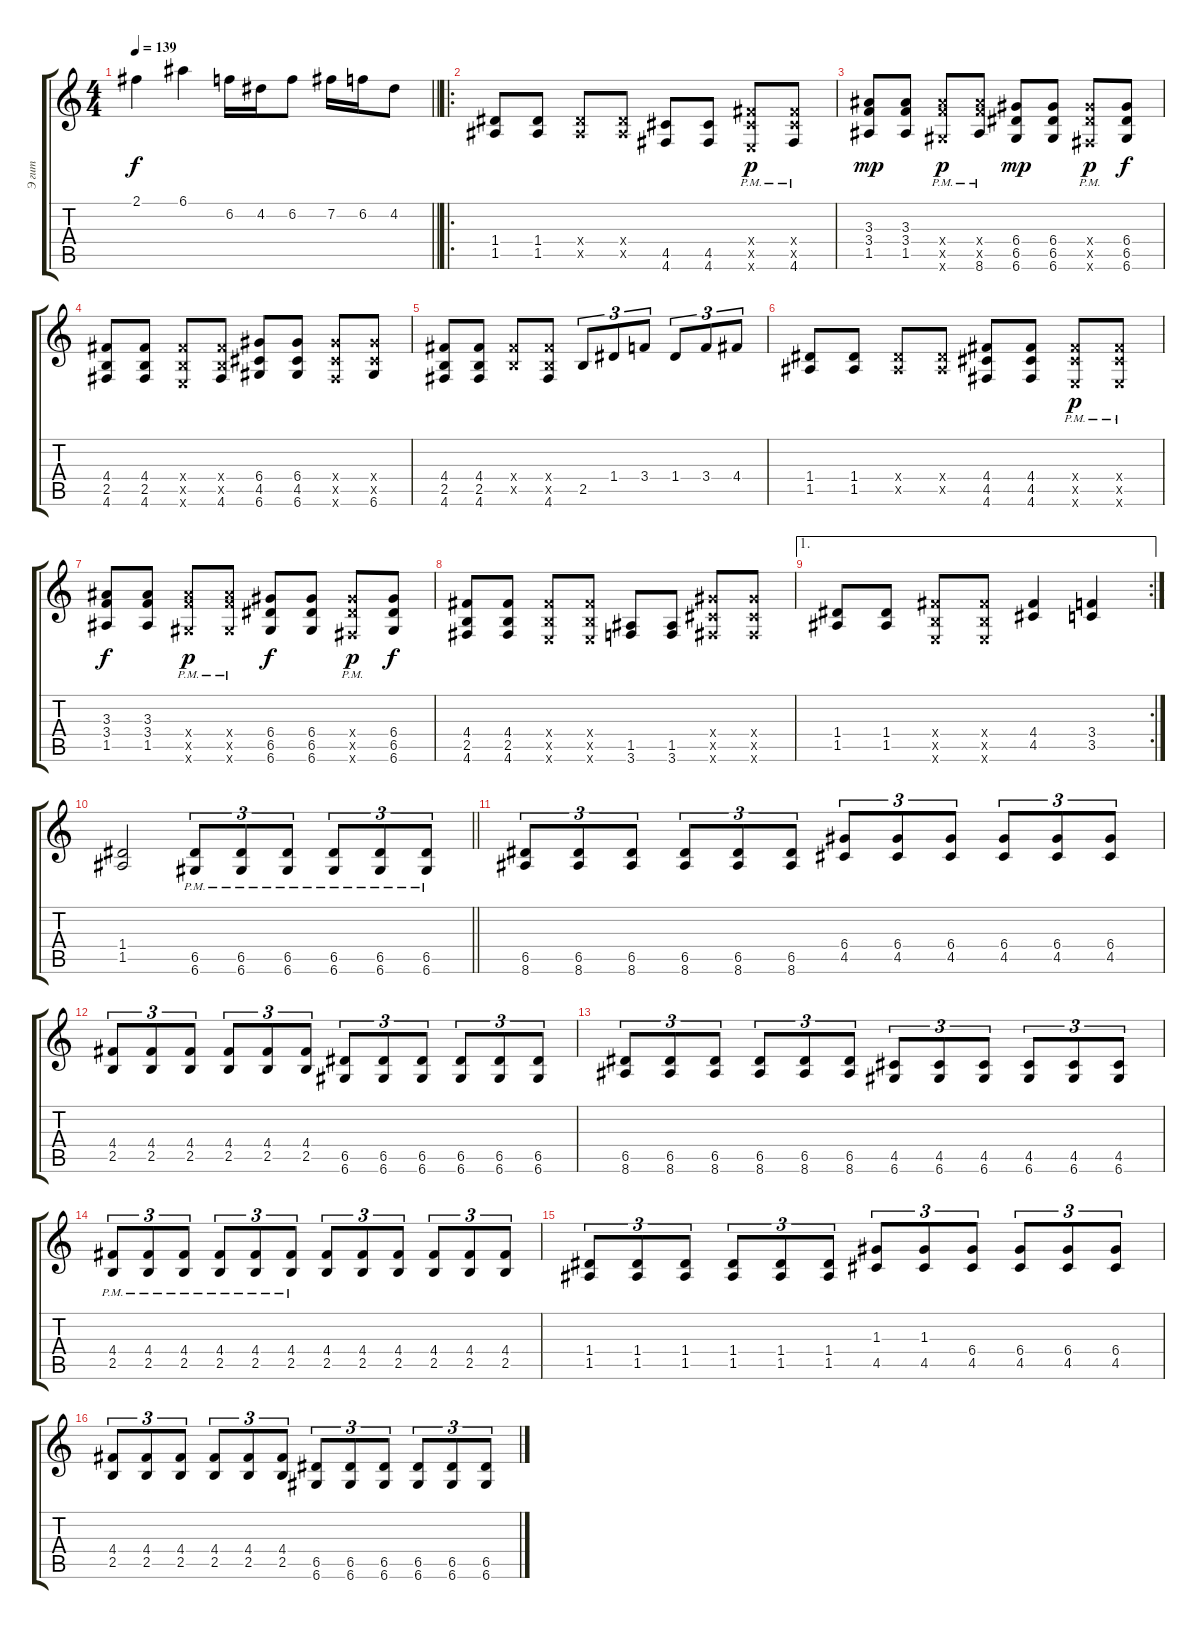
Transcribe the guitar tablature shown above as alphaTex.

\track ("Э гит" "Э гит") {instrument distortionguitar}
\staff {score tabs}
\tuning (E4 B3 G3 D3 A2 D2) {hide}
\ts (4 4)
\tempo 139
\clef g2
\barLineRight lightlight
\ks c
2.1.4{dy f} 6.1.4 6.2.16 4.2.16 6.2.8 7.2.16 6.2.16 4.2.8 |
\ro
(1.4 1.5).8 (1.4 1.5).8 (1.4{x} 1.5{x}).8 (1.4{x} 1.5{x}).8 (4.5 4.6).8 (4.5 4.6).8 (4.4{x} 4.5{pm x} 2.6{x}).8{dy p} (4.4{x} 4.5{pm x} 4.6).8 |
(3.3 3.4 1.5).8{dy mp} (3.3 3.4 1.5).8 (8.4{x} 8.5{pm x} 6.6{x}).8{dy p} (8.4{x} 8.5{pm x} 8.6).8 (6.4 6.5 6.6).8{dy mp} (6.4 6.5 6.6).8 (6.4{x} 6.5{pm x} 4.6{x}).8{dy p} (6.4 6.5 6.6).8{dy f} |
(4.4 2.5 4.6).8 (4.4 2.5 4.6).8 (4.4{x} 2.5{x} 2.6{x}).8 (4.4{x} 2.5{x} 4.6).8 (6.4 4.5 6.6).8 (6.4 4.5 6.6).8 (6.4{x} 4.5{x} 4.6{x}).8 (6.4{x} 4.5{x} 6.6).8 |
(4.4 2.5 4.6).8 (4.4 2.5 4.6).8 (4.4{x} 2.5{x}).8 (4.4{x} 2.5{x} 4.6).8 2.5.8{tu (3 2)} 1.4.8{tu (3 2)} 3.4.8{tu (3 2)} 1.4.8{tu (3 2)} 3.4.8{tu (3 2)} 4.4.8{tu (3 2)} |
(1.4 1.5).8 (1.4 1.5).8 (1.4{x} 1.5{x}).8 (1.4{x} 1.5{x}).8 (4.4 4.5 4.6).8 (4.4 4.5 4.6).8 (4.4{x} 4.5{pm x} 2.6{x}).8{dy p} (4.4{x} 4.5{pm x} 2.6{x}).8 |
(3.3 3.4 1.5).8{dy f} (3.3 3.4 1.5).8 (8.4{x} 8.5{pm x} 6.6{x}).8{dy p} (8.4{x} 8.5{pm x} 6.6{x}).8 (6.4 6.5 6.6).8{dy f} (6.4 6.5 6.6).8 (6.4{x} 6.5{pm x} 4.6{x}).8{dy p} (6.4 6.5 6.6).8{dy f} |
(4.4 2.5 4.6).8 (4.4 2.5 4.6).8 (4.4{x} 2.5{x} 2.6{x}).8 (4.4{x} 2.5{x} 2.6{x}).8 (1.5 3.6).8 (1.5 3.6).8 (6.4{x} 4.5{x} 4.6{x}).8 (6.4{x} 4.5{x} 4.6{x}).8 |
\ae 1
\rc 2
(1.4 1.5).8 (1.4 1.5).8 (4.4{x} 2.5{x} 2.6{x}).8 (4.4{x} 2.5{x} 2.6{x}).8 (4.4 4.5).4 (3.4 3.5).4 |
\barLineRight lightlight
(1.4 1.5).2 (6.5{pm} 6.6{pm}).8{tu (3 2)} (6.5{pm} 6.6{pm}).8{tu (3 2)} (6.5{pm} 6.6{pm}).8{tu (3 2)} (6.5{pm} 6.6{pm}).8{tu (3 2)} (6.5{pm} 6.6{pm}).8{tu (3 2)} (6.5{pm} 6.6{pm}).8{tu (3 2)} |
(6.5 8.6).8{tu (3 2)} (6.5 8.6).8{tu (3 2)} (6.5 8.6).8{tu (3 2)} (6.5 8.6).8{tu (3 2)} (6.5 8.6).8{tu (3 2)} (6.5 8.6).8{tu (3 2)} (6.4 4.5).8{tu (3 2)} (6.4 4.5).8{tu (3 2)} (6.4 4.5).8{tu (3 2)} (6.4 4.5).8{tu (3 2)} (6.4 4.5).8{tu (3 2)} (6.4 4.5).8{tu (3 2)} |
(4.4 2.5).8{tu (3 2)} (4.4 2.5).8{tu (3 2)} (4.4 2.5).8{tu (3 2)} (4.4 2.5).8{tu (3 2)} (4.4 2.5).8{tu (3 2)} (4.4 2.5).8{tu (3 2)} (6.5 6.6).8{tu (3 2)} (6.5 6.6).8{tu (3 2)} (6.5 6.6).8{tu (3 2)} (6.5 6.6).8{tu (3 2)} (6.5 6.6).8{tu (3 2)} (6.5 6.6).8{tu (3 2)} |
(6.5 8.6).8{tu (3 2)} (6.5 8.6).8{tu (3 2)} (6.5 8.6).8{tu (3 2)} (6.5 8.6).8{tu (3 2)} (6.5 8.6).8{tu (3 2)} (6.5 8.6).8{tu (3 2)} (4.5 6.6).8{tu (3 2)} (4.5 6.6).8{tu (3 2)} (4.5 6.6).8{tu (3 2)} (4.5 6.6).8{tu (3 2)} (4.5 6.6).8{tu (3 2)} (4.5 6.6).8{tu (3 2)} |
(4.4{pm} 2.5{pm}).8{tu (3 2)} (4.4{pm} 2.5{pm}).8{tu (3 2)} (4.4{pm} 2.5{pm}).8{tu (3 2)} (4.4{pm} 2.5{pm}).8{tu (3 2)} (4.4{pm} 2.5{pm}).8{tu (3 2)} (4.4{pm} 2.5{pm}).8{tu (3 2)} (4.4 2.5).8{tu (3 2)} (4.4 2.5).8{tu (3 2)} (4.4 2.5).8{tu (3 2)} (4.4 2.5).8{tu (3 2)} (4.4 2.5).8{tu (3 2)} (4.4 2.5).8{tu (3 2)} |
(1.4 1.5).8{tu (3 2)} (1.4 1.5).8{tu (3 2)} (1.4 1.5).8{tu (3 2)} (1.4 1.5).8{tu (3 2)} (1.4 1.5).8{tu (3 2)} (1.4 1.5).8{tu (3 2)} (1.3 4.5).8{tu (3 2)} (1.3 4.5).8{tu (3 2)} (6.4 4.5).8{tu (3 2)} (6.4 4.5).8{tu (3 2)} (6.4 4.5).8{tu (3 2)} (6.4 4.5).8{tu (3 2)} |
(4.4 2.5).8{tu (3 2)} (4.4 2.5).8{tu (3 2)} (4.4 2.5).8{tu (3 2)} (4.4 2.5).8{tu (3 2)} (4.4 2.5).8{tu (3 2)} (4.4 2.5).8{tu (3 2)} (6.5 6.6).8{tu (3 2)} (6.5 6.6).8{tu (3 2)} (6.5 6.6).8{tu (3 2)} (6.5 6.6).8{tu (3 2)} (6.5 6.6).8{tu (3 2)} (6.5 6.6).8{tu (3 2)}
